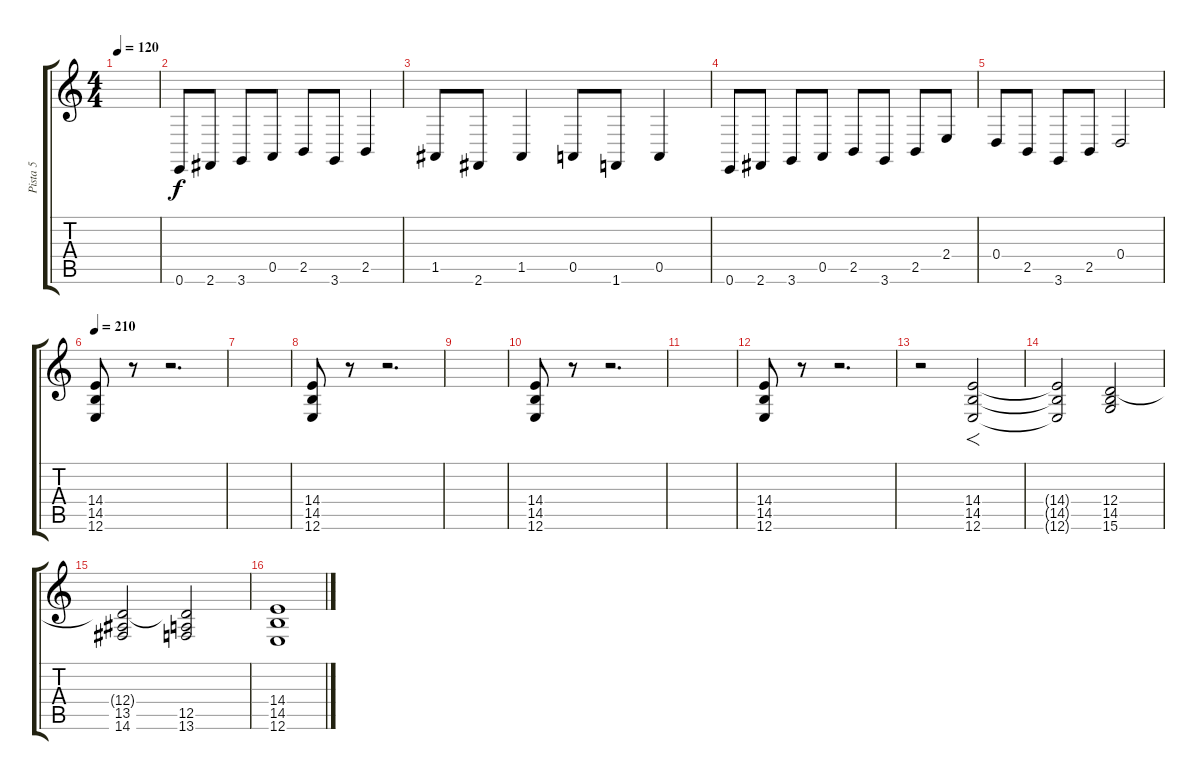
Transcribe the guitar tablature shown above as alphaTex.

\track ("Pista 5" "Pista 5") {instrument choiraahs}
\staff {score tabs}
\tuning (E4 B3 G3 D3 A2 E2) {hide}
\ts (4 4)
\tempo 120
\clef g2
\ks c
|
0.6.8{volume 6 balance 16 instrument contrabass} 2.6.8 3.6.8 0.5.8 2.5.8 3.6.8 2.5.4 |
1.5.8 2.6.8 1.5.4 0.5.8 1.6.8 0.5.4 |
0.6.8 2.6.8 3.6.8 0.5.8 2.5.8 3.6.8 2.5.8 2.4.8 |
0.4.8 2.5.8 3.6.8 2.5.8 0.4.2 |
\tempo 210
(14.4 14.5 12.6).8{volume 10 balance 8 instrument choiraahs} r.8 r.2{d} |
|
(14.4 14.5 12.6).8 r.8 r.2{d} |
|
(14.4 14.5 12.6).8 r.8 r.2{d} |
|
(14.4 14.5 12.6).8 r.8 r.2{d} |
r.2 (14.4 14.5 12.6).2{f} |
(14.4{t} 14.5{t} 12.6{t}).2 (12.4 14.5 15.6).2 |
(12.4{t} 13.5 14.6).2 (12.4{t} 12.5 13.6).2 |
(14.4 14.5 12.6).1
